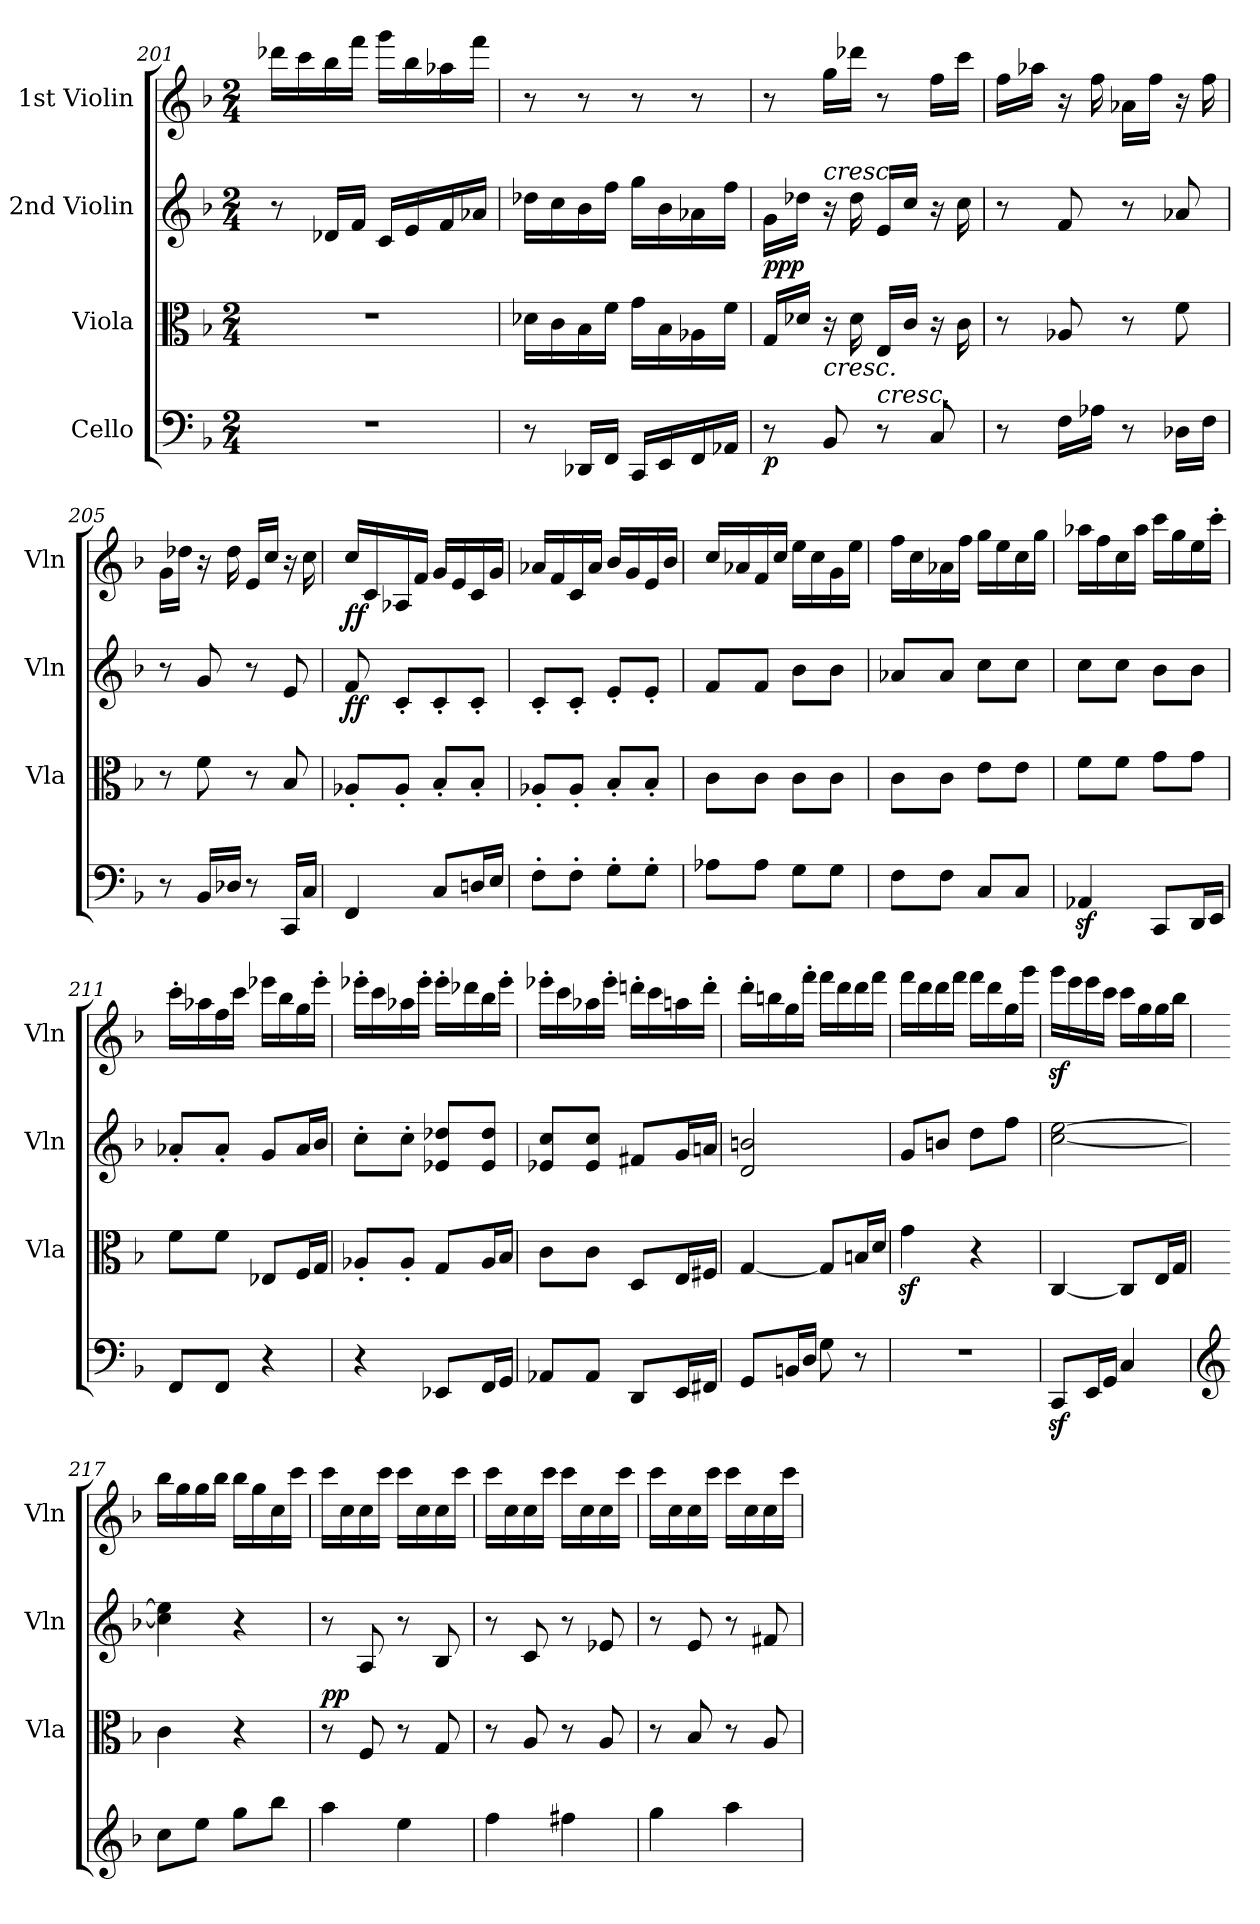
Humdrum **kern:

**kern	**dynam	**kern	**dynam	**kern	**dynam	**kern	**dynam
*part4	*part4	*part3	*part3	*part2	*part2	*part1	*part1
*staff4	*staff4	*staff3	*staff3	*staff2	*staff2	*staff1	*staff1
*I"Cello	*	*I"Viola	*	*I"2nd Violin	*	*I"1st Violin	*
*	*	*I'Vla	*	*I'Vln	*	*I'Vln	*
*clefF4	*	*clefC3	*	*clefG2	*	*clefG2	*
*k[b-]	*	*k[b-]	*	*k[b-]	*	*k[b-]	*
*F:	*	*F:	*	*F:	*	*F:	*
*M2/4	*	*M2/4	*	*M2/4	*	*M2/4	*
=201	=201	=201	=201	=201	=201	=201	=201
2r	.	2r	.	8r	.	16ddd-X\LL	.
.	.	.	.	.	.	16ccc\	.
.	.	.	.	16d-X/LL	.	16bb-\	.
.	.	.	.	16f/JJ	.	16fff\JJ	.
.	.	.	.	16c/LL	.	16ggg\LL	.
.	.	.	.	16e/	.	16bb-\	.
.	.	.	.	16f/	.	16aa-X\	.
.	.	.	.	16a-X/JJ	.	16fff\JJ	.
=202	=202	=202	=202	=202	=202	=202	=202
8r	.	16d-X\LL	.	16dd-X\LL	.	8r	.
.	.	16c\	.	16cc\	.	.	.
16DD-X/LL	.	16B-\	.	16b-\	.	8r	.
16FF/JJ	.	16f\JJ	.	16ff\JJ	.	.	.
16CC/LL	.	16g\LL	.	16gg\LL	.	8r	.
16EE/	.	16B-\	.	16b-\	.	.	.
16FF/	.	16A-X\	.	16a-X\	.	8r	.
16AA-X/JJ	.	16f\JJ	.	16ff\JJ	.	.	.
=203	=203	=203	=203	=203	=203	=203	=203
!	!LO:DY:b	!	!LO:DY:a	!	!	!	!
!	!	!	!LO:DY:n=1:b	!	!	!	!
!	!	!	!LO:DY:n=2:a	!	!	!	!
8r	p	16G/LL	p p p	16g\LL	.	8r	.
.	.	16d-X/JJ	.	16dd-X\JJ	.	.	.
!	!	!	!	!LO:TX:a:i:t=cresc.	!	!	!
!	!	!LO:TX:b:i:t=cresc.	!	!	!	!	!
8BB-/	.	16r	.	16r	.	16gg\LL	.
.	.	16d-\	.	16dd-\	.	16ddd-X\JJ	.
!LO:TX:a:i:t=cresc.	!	!	!	!	!	!	!
8r	.	16E/LL	.	16e/LL	.	8r	.
.	.	16c/JJ	.	16cc/JJ	.	.	.
8C/	.	16r	.	16r	.	16ff\LL	.
.	.	16c\	.	16cc\	.	16ccc\JJ	.
!!LO:PB:g=z
=204	=204	=204	=204	=204	=204	=204	=204
8r	.	8r	.	8r	.	16ff\LL	.
.	.	.	.	.	.	16aa-X\JJ	.
16F\LL	.	8A-X/	.	8f/	.	16r	.
16A-X\JJ	.	.	.	.	.	16ff\	.
8r	.	8r	.	8r	.	16a-X\LL	.
.	.	.	.	.	.	16ff\JJ	.
16D-X\LL	.	8f\	.	8a-X/	.	16r	.
16F\JJ	.	.	.	.	.	16ff\	.
=205	=205	=205	=205	=205	=205	=205	=205
8r	.	8r	.	8r	.	16g\LL	.
.	.	.	.	.	.	16dd-X\JJ	.
16BB-/LL	.	8f\	.	8g/	.	16r	.
16D-X/JJ	.	.	.	.	.	16dd-\	.
8r	.	8r	.	8r	.	16e/LL	.
.	.	.	.	.	.	16cc/JJ	.
16CC/LL	.	8B-/	.	8e/	.	16r	.
16C/JJ	.	.	.	.	.	16cc\	.
=206	=206	=206	=206	=206	=206	=206	=206
!	!	!	!	!	!LO:DY:b	!	!LO:DY:b
4FF/	.	8A-X'/L	.	8f/	ff	16cc/LL	ff
.	.	.	.	.	.	16c/	.
.	.	8A-'/J	.	8c'/L	.	16A-X/	.
.	.	.	.	.	.	16f/JJ	.
8C/L	.	8B-'/L	.	8c'/	.	16g/LL	.
.	.	.	.	.	.	16e/	.
16Dn/L	.	8B-'/J	.	8c'/J	.	16c/	.
16E/JJ	.	.	.	.	.	16g/JJ	.
!!LO:LB:g=z
=207	=207	=207	=207	=207	=207	=207	=207
8F'\L	.	8A-X'/L	.	8c'/L	.	16a-X/LL	.
.	.	.	.	.	.	16f/	.
8F'\J	.	8A-'/J	.	8c'/J	.	16c/	.
.	.	.	.	.	.	16a-/JJ	.
8G'\L	.	8B-'/L	.	8e'/L	.	16b-/LL	.
.	.	.	.	.	.	16g/	.
8G'\J	.	8B-'/J	.	8e'/J	.	16e/	.
.	.	.	.	.	.	16b-/JJ	.
=208	=208	=208	=208	=208	=208	=208	=208
8A-X\L	.	8c\L	.	8f/L	.	16cc/LL	.
.	.	.	.	.	.	16a-X/	.
8A-\J	.	8c\J	.	8f/J	.	16f/	.
.	.	.	.	.	.	16cc/JJ	.
8G\L	.	8c\L	.	8b-\L	.	16ee\LL	.
.	.	.	.	.	.	16cc\	.
8G\J	.	8c\J	.	8b-\J	.	16g\	.
.	.	.	.	.	.	16ee\JJ	.
=209	=209	=209	=209	=209	=209	=209	=209
8F\L	.	8c\L	.	8a-X/L	.	16ff\LL	.
.	.	.	.	.	.	16cc\	.
8F\J	.	8c\J	.	8a-/J	.	16a-X\	.
.	.	.	.	.	.	16ff\JJ	.
8C/L	.	8e\L	.	8cc\L	.	16gg\LL	.
.	.	.	.	.	.	16ee\	.
8C/J	.	8e\J	.	8cc\J	.	16cc\	.
.	.	.	.	.	.	16gg\JJ	.
=210	=210	=210	=210	=210	=210	=210	=210
4AA-Xz</	.	8f\L	.	8cc\L	.	16aa-X\LL	.
.	.	.	.	.	.	16ff\	.
.	.	8f\J	.	8cc\J	.	16cc\	.
.	.	.	.	.	.	16aa-\JJ	.
8CC/L	.	8g\L	.	8b-\L	.	16ccc\LL	.
.	.	.	.	.	.	16gg\	.
16DD/L	.	8g\J	.	8b-\J	.	16ee\	.
16EE/JJ	.	.	.	.	.	16ccc'\JJ	.
=211	=211	=211	=211	=211	=211	=211	=211
8FF/L	.	8f\L	.	8a-X'/L	.	16ccc'\LL	.
.	.	.	.	.	.	16aa-X\	.
8FF/J	.	8f\J	.	8a-'/J	.	16ff\	.
.	.	.	.	.	.	16ccc\JJ	.
4r	.	8E-X/L	.	8g/L	.	16eee-X\LL	.
.	.	.	.	.	.	16bb-\	.
.	.	16F/L	.	16a-/L	.	16gg\	.
.	.	16G/JJ	.	16b-/JJ	.	16eee-'\JJ	.
!!LO:LB:g=z
=212	=212	=212	=212	=212	=212	=212	=212
4r	.	8A-X'/L	.	8cc'\L	.	16eee-X'\LL	.
.	.	.	.	.	.	16ccc\	.
.	.	8A-'/J	.	8cc'\J	.	16aa-X\	.
.	.	.	.	.	.	16eee-'\JJ	.
8EE-X/L	.	8G/L	.	8e-X/ 8dd-X/L	.	16eee-'\LL	.
.	.	.	.	.	.	16ddd-X\	.
16FF/L	.	16A-/L	.	8e-/ 8dd-/J	.	16bb-\	.
16GG/JJ	.	16B-/JJ	.	.	.	16eee-'\JJ	.
=213	=213	=213	=213	=213	=213	=213	=213
8AA-X/L	.	8c\L	.	8e-X/ 8cc/L	.	16eee-X'\LL	.
.	.	.	.	.	.	16ccc\	.
8AA-/J	.	8c\J	.	8e-/ 8cc/J	.	16aa-X\	.
.	.	.	.	.	.	16eee-'\JJ	.
8DD/L	.	8D/L	.	8f#X/L	.	16dddn'\LL	.
.	.	.	.	.	.	16ccc\	.
16EE/L	.	16E/L	.	16g/L	.	16aan\	.
16FF#X/JJ	.	16F#X/JJ	.	16an/JJ	.	16ddd'\JJ	.
=214	=214	=214	=214	=214	=214	=214	=214
8GG/L	.	[4G/	.	2d/ 2bn/	.	16ddd'\LL	.
.	.	.	.	.	.	16bbn\	.
16BBn/L	.	.	.	.	.	16gg\	.
16D/JJ	.	.	.	.	.	16fff'\JJ	.
8G\	.	8G/L]	.	.	.	16fff\LL	.
.	.	.	.	.	.	16ddd\	.
8r	.	16Bn/L	.	.	.	16ddd\	.
.	.	16d/JJ	.	.	.	16fff\JJ	.
!!LO:PB:g=z
=215	=215	=215	=215	=215	=215	=215	=215
2r	.	4gz>\	.	8g/L	.	16fff\LL	.
.	.	.	.	.	.	16ddd\	.
.	.	.	.	8bn/J	.	16ddd\	.
.	.	.	.	.	.	16fff\JJ	.
.	.	4r	.	8dd\L	.	16fff\LL	.
.	.	.	.	.	.	16ddd\	.
.	.	.	.	8ff\J	.	16gg\	.
.	.	.	.	.	.	16ggg\JJ	.
=216	=216	=216	=216	=216	=216	=216	=216
8CCz>/L	.	[4C/	.	[2cc\ [2ee\	.	16gggz<\LL	.
.	.	.	.	.	.	16eee\	.
16EE/L	.	.	.	.	.	16eee\	.
16GG/JJ	.	.	.	.	.	16ccc\JJ	.
4C/	.	8C/L]	.	.	.	16ccc\LL	.
.	.	.	.	.	.	16gg\	.
.	.	16E/L	.	.	.	16gg\	.
.	.	16G/JJ	.	.	.	16bb-\JJ	.
=217	=217	=217	=217	=217	=217	=217	=217
*clefG2	*	*	*	*	*	*	*
8cc\L	.	4c\	.	4cc\] 4ee\]	.	16bb-\LL	.
.	.	.	.	.	.	16gg\	.
8ee\J	.	.	.	.	.	16gg\	.
.	.	.	.	.	.	16bb-\JJ	.
8gg\L	.	4r	.	4r	.	16bb-\LL	.
.	.	.	.	.	.	16gg\	.
8bb-\J	.	.	.	.	.	16cc\	.
.	.	.	.	.	.	16ccc\JJ	.
=218	=218	=218	=218	=218	=218	=218	=218
!	!	!	!LO:DY:a	!	!	!	!
!	!	!	!LO:DY:n=1:b	!	!	!	!
4aa\	.	8r	p p	8r	.	16ccc\LL	.
.	.	.	.	.	.	16cc\	.
.	.	8F/	.	8A/	.	16cc\	.
.	.	.	.	.	.	16ccc\JJ	.
4ee\	.	8r	.	8r	.	16ccc\LL	.
.	.	.	.	.	.	16cc\	.
.	.	8G/	.	8B-/	.	16cc\	.
.	.	.	.	.	.	16ccc\JJ	.
=219	=219	=219	=219	=219	=219	=219	=219
4ff\	.	8r	.	8r	.	16ccc\LL	.
.	.	.	.	.	.	16cc\	.
.	.	8A/	.	8c/	.	16cc\	.
.	.	.	.	.	.	16ccc\JJ	.
4ff#X\	.	8r	.	8r	.	16ccc\LL	.
.	.	.	.	.	.	16cc\	.
.	.	8A/	.	8e-X/	.	16cc\	.
.	.	.	.	.	.	16ccc\JJ	.
!!LO:LB:g=z
=220	=220	=220	=220	=220	=220	=220	=220
4gg\	.	8r	.	8r	.	16ccc\LL	.
.	.	.	.	.	.	16cc\	.
.	.	8B-/	.	8e/	.	16cc\	.
.	.	.	.	.	.	16ccc\JJ	.
4aa\	.	8r	.	8r	.	16ccc\LL	.
.	.	.	.	.	.	16cc\	.
.	.	8A/	.	8f#X/	.	16cc\	.
.	.	.	.	.	.	16ccc\JJ	.
=	=	=	=	=	=	=	=
*-	*-	*-	*-	*-	*-	*-	*-
